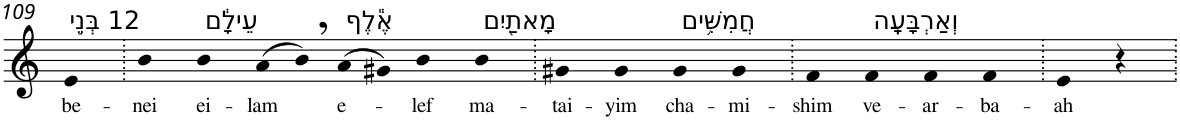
**kern	**text
*part1	*part1
*staff1	*staff1
*I"Piano	*
*I'Pno	*
!!LO:PB:g=z
*clefG2	*
*k[]	*
=109	=109
!LO:TX:a:t=12 בְּנֵ֣י	!
!	!LO:LY:b
4e	be-
=110.	=110.
!	!LO:LY:b
4b	-nei
!LO:TX:a:t=עֵילָ֔ם	!
!	!LO:LY:b
4b	ei-
!	!LO:LY:b
(>8a	-lam
8b,)	.
!LO:TX:a:t=אֶ֕לֶף	!
!	!LO:LY:b
(>8a	e-
8g#X)	.
!	!LO:LY:b
4b	-lef
!LO:TX:a:t=מָאתַ֖יִם	!
!	!LO:LY:b
4b	ma-
=111.	=111.
!	!LO:LY:b
4g#X	-tai-
!	!LO:LY:b
4g#	-yim
!LO:TX:a:t=חֲמִשִּׁ֥ים	!
!	!LO:LY:b
4g#	cha-
!	!LO:LY:b
4g#	-mi-
=112.	=112.
!	!LO:LY:b
4f	-shim
!LO:TX:a:t=וְאַרְבָּעָֽה	!
!	!LO:LY:b
4f	ve-
!	!LO:LY:b
4f	-ar-
!	!LO:LY:b
4f	-ba-
=113.	=113.
!	!LO:LY:b
4e	-ah
4r	.
=.	=.
*-	*-
